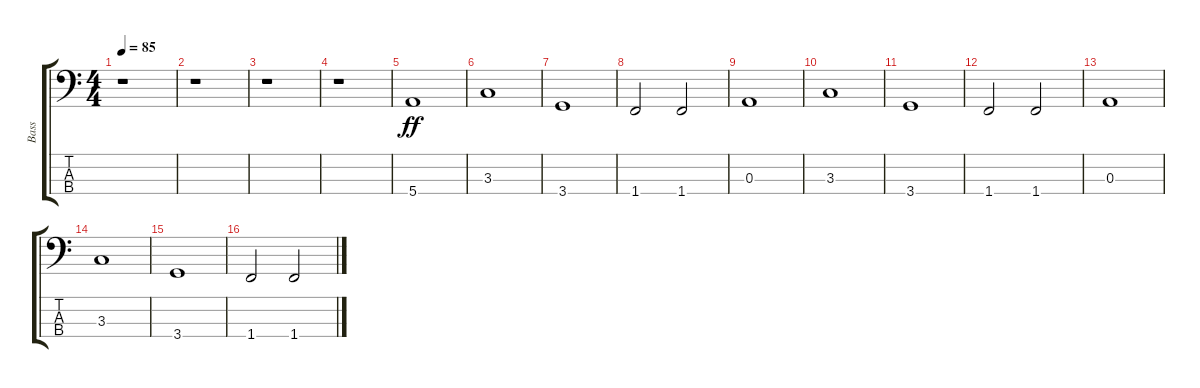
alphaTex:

\track ("Bass" "Bass") {instrument electricbassfinger}
\staff {score tabs}
\tuning (G2 D2 A1 E1) {hide}
\ts (4 4)
\tempo 85
\clef f4
\ks c
r.1{dy ff instrument electricbassfinger} |
r.1 |
r.1 |
r.1 |
5.4.1 |
3.3.1 |
3.4.1 |
1.4.2 1.4.2 |
0.3.1 |
3.3.1 |
3.4.1 |
1.4.2 1.4.2 |
0.3.1 |
3.3.1 |
3.4.1 |
1.4.2 1.4.2
